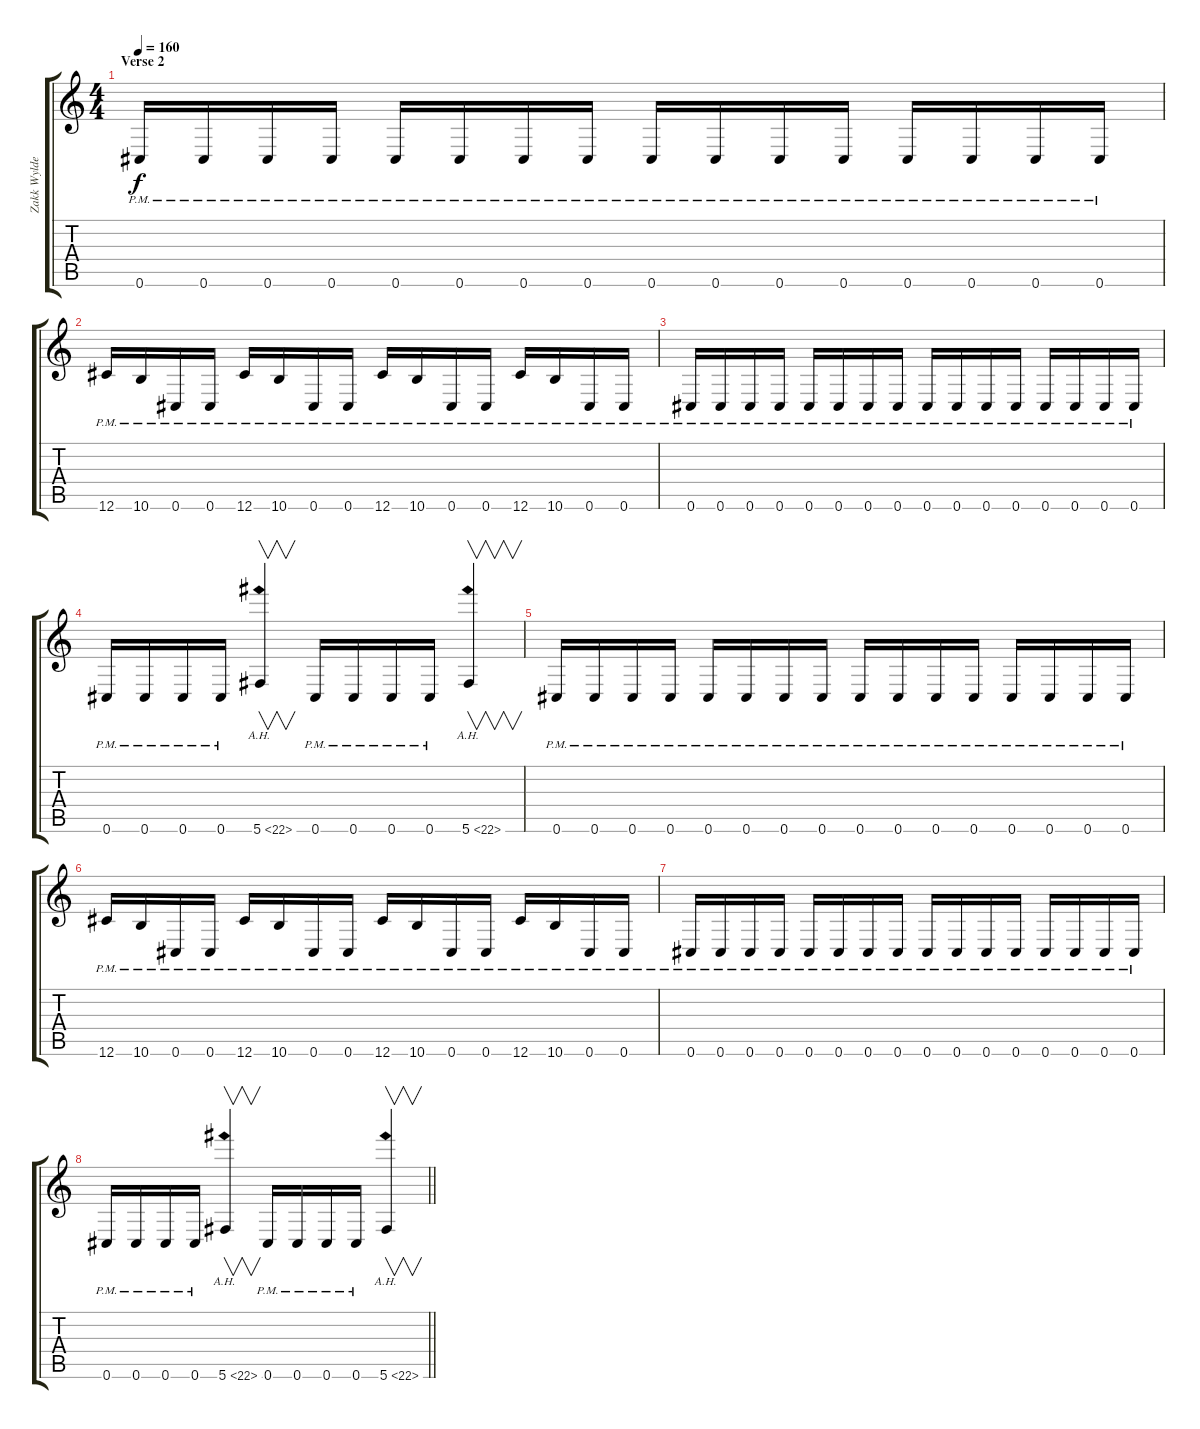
\track ("Zakk Wylde" "Zakk Wylde") {instrument distortionguitar}
\staff {score tabs}
\tuning (Eb4 Bb3 Gb3 Db3 Ab2 Db2) {hide}
\ts (4 4)
\section ("" "Verse 2")
\tempo 160
\clef g2
\ks c
0.6{pm}.16{dy f} 0.6{pm}.16 0.6{pm}.16 0.6{pm}.16 0.6{pm}.16 0.6{pm}.16 0.6{pm}.16 0.6{pm}.16 0.6{pm}.16 0.6{pm}.16 0.6{pm}.16 0.6{pm}.16 0.6{pm}.16 0.6{pm}.16 0.6{pm}.16 0.6{pm}.16 |
12.6{pm}.16 10.6{pm}.16 0.6{pm}.16 0.6{pm}.16 12.6{pm}.16 10.6{pm}.16 0.6{pm}.16 0.6{pm}.16 12.6{pm}.16 10.6{pm}.16 0.6{pm}.16 0.6{pm}.16 12.6{pm}.16 10.6{pm}.16 0.6{pm}.16 0.6{pm}.16 |
0.6{pm}.16 0.6{pm}.16 0.6{pm}.16 0.6{pm}.16 0.6{pm}.16 0.6{pm}.16 0.6{pm}.16 0.6{pm}.16 0.6{pm}.16 0.6{pm}.16 0.6{pm}.16 0.6{pm}.16 0.6{pm}.16 0.6{pm}.16 0.6{pm}.16 0.6{pm}.16 |
0.6{pm}.16 0.6{pm}.16 0.6{pm}.16 0.6{pm}.16 5.6{ah 17}.4{v} 0.6{pm}.16 0.6{pm}.16 0.6{pm}.16 0.6{pm}.16 5.6{ah 17}.4{v} |
0.6{pm}.16 0.6{pm}.16 0.6{pm}.16 0.6{pm}.16 0.6{pm}.16 0.6{pm}.16 0.6{pm}.16 0.6{pm}.16 0.6{pm}.16 0.6{pm}.16 0.6{pm}.16 0.6{pm}.16 0.6{pm}.16 0.6{pm}.16 0.6{pm}.16 0.6{pm}.16 |
12.6{pm}.16 10.6{pm}.16 0.6{pm}.16 0.6{pm}.16 12.6{pm}.16 10.6{pm}.16 0.6{pm}.16 0.6{pm}.16 12.6{pm}.16 10.6{pm}.16 0.6{pm}.16 0.6{pm}.16 12.6{pm}.16 10.6{pm}.16 0.6{pm}.16 0.6{pm}.16 |
0.6{pm}.16 0.6{pm}.16 0.6{pm}.16 0.6{pm}.16 0.6{pm}.16 0.6{pm}.16 0.6{pm}.16 0.6{pm}.16 0.6{pm}.16 0.6{pm}.16 0.6{pm}.16 0.6{pm}.16 0.6{pm}.16 0.6{pm}.16 0.6{pm}.16 0.6{pm}.16 |
\barLineRight lightlight
0.6{pm}.16 0.6{pm}.16 0.6{pm}.16 0.6{pm}.16 5.6{ah 17}.4{v} 0.6{pm}.16 0.6{pm}.16 0.6{pm}.16 0.6{pm}.16 5.6{ah 17}.4{v}
